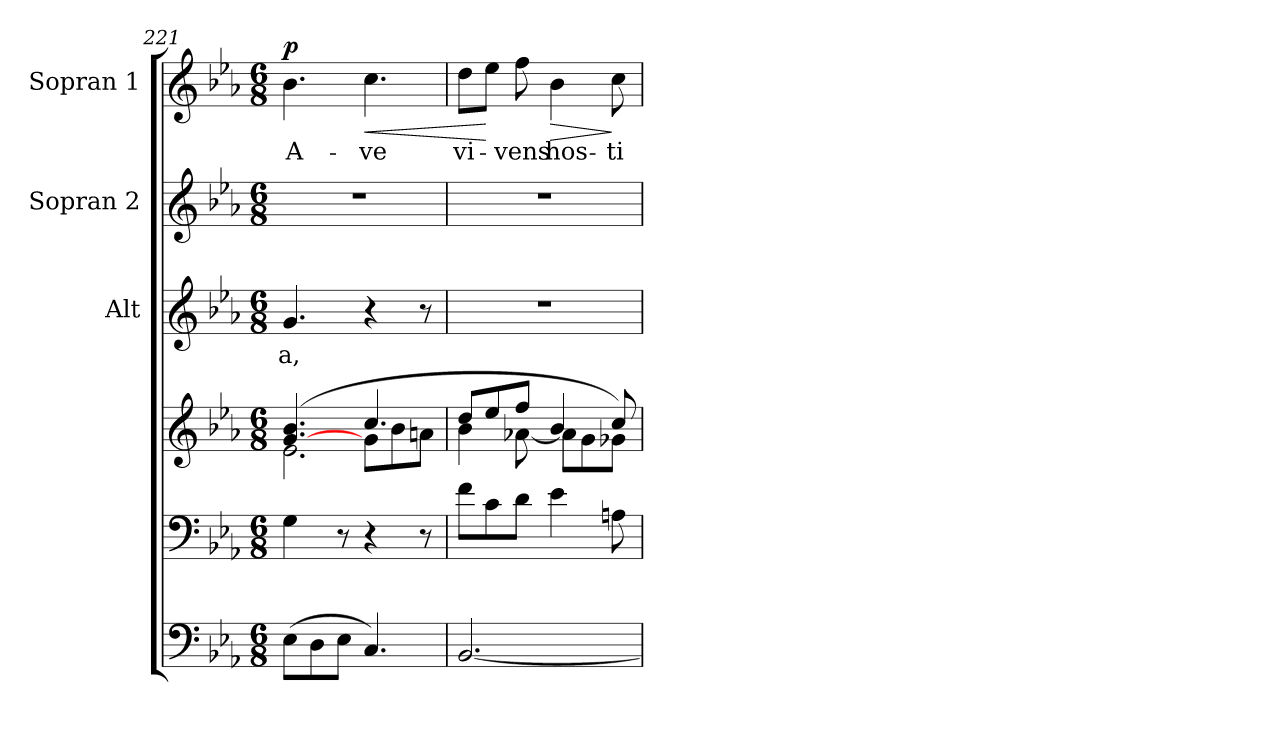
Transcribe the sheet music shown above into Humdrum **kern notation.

**kern	**kern	**kern	**kern	**text	**kern	**kern	**text	**dynam
*part5	*part4	*part4	*part3	*part3	*part2	*part1	*part1	*part1
*staff6	*staff5	*staff4	*staff3	*staff3	*staff2	*staff1	*staff1	*staff1
*	*	*	*I"Alt	*	*I"Sopran 2	*I"Sopran 1	*	*
*	*	*	*I'A.	*	*I'S. 2	*I'S. 1	*	*
*clefF4	*clefF4	*clefG2	*clefG2	*	*clefG2	*clefG2	*	*
*k[b-e-a-]	*k[b-e-a-]	*k[b-e-a-]	*k[b-e-a-]	*	*k[b-e-a-]	*k[b-e-a-]	*	*
*E-:	*E-:	*E-:	*E-:	*	*E-:	*E-:	*	*
*M6/8	*M6/8	*M6/8	*M6/8	*	*M6/8	*M6/8	*	*
=221	=221	=221	=221	=221	=221	=221	=221	=221
*	*	*^	*	*	*	*	*	*
*	*	*	*^	*	*	*	*	*	*
!	!	!	!	!	!	!LO:LY:b	!	!	!LO:LY:b	!LO:DY:a
(>8E-\L	4G\	([>4.g/ 4.b-/	2.e-\	4.ryy	4.g/	-a,	2.r	4.b-\	A-	p
8D\	.	.	.	.	.	.	.	.	.	.
8E-\J	8r	.	.	.	.	.	.	.	.	.
!	!	!	!	!	!	!	!	!	!LO:LY:b	!LO:HP:b
4.C/)	4r	4.cc/	.	8g\L	4r	.	.	4.cc\	-ve	<
.	.	.	.	8b-\	.	.	.	.	.	.
.	8r	.	.	8an\J	8r	.	.	.	.	.
=222	=222	=222	=222	=222	=222	=222	=222	=222	=222	=222
!	!	!	!	!	!	!	!	!	!LO:LY:b	!
*	*	*	*v	*v	*	*	*	*	*	*
[2.BB-/	8f\L	8dd/L	4b-\	2.r	.	2.r	8dd\L	vi-	.
.	8c\	8ee-/	.	.	.	.	8ee-\J	.	[
!	!	!	!	!	!	!	!	!LO:LY:b	!
.	8d\J	8ff/J	[<8a-X\	.	.	.	8ff\	-vens	.
!	!	!	!	!	!	!	!	!LO:LY:b	!LO:HP:b
.	4e-\	4b-/	8a-\L]	.	.	.	4b-\	hos-	>
.	.	.	8g\	.	.	.	.	.	.
!	!	!	!	!	!	!	!	!LO:LY:b	!
.	8An\	8cc/)	8g-X\J	.	.	.	8cc\	-ti-	]
*	*	*v	*v	*	*	*	*	*	*
=	=	=	=	=	=	=	=	=
*-	*-	*-	*-	*-	*-	*-	*-	*-
